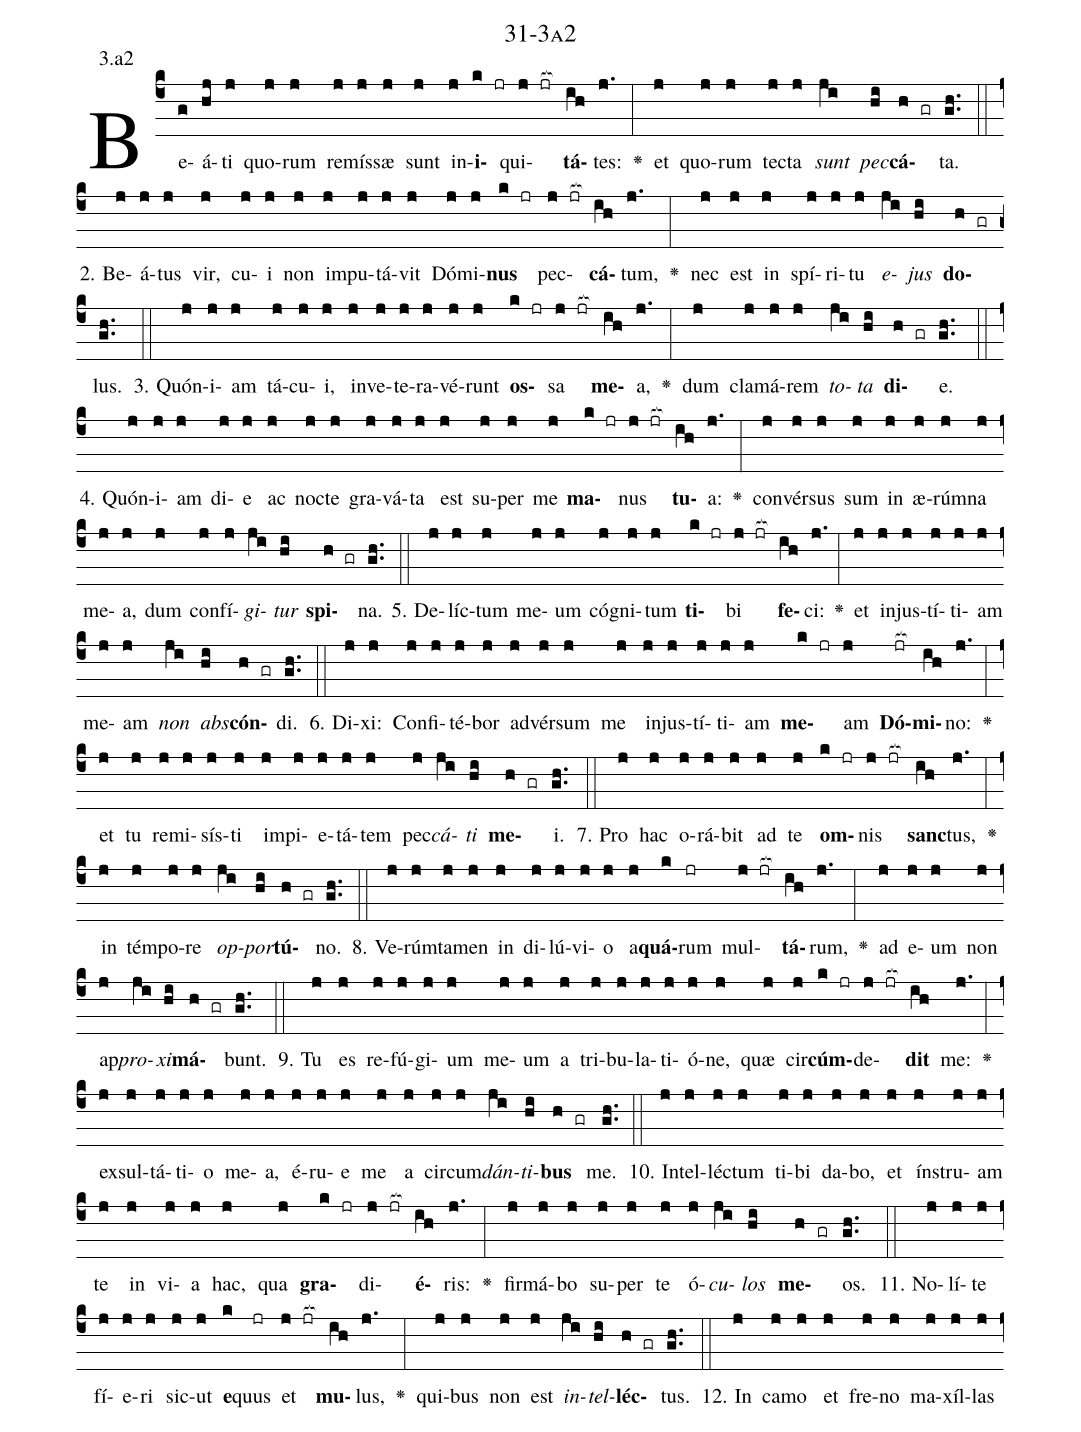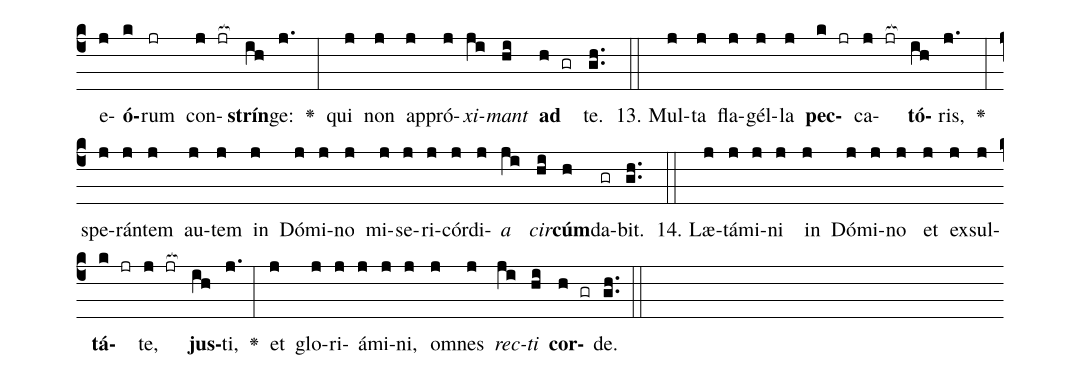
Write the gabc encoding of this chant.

name: 31-3a2;
annotation: 3.a2;
%%
(c4)Be(g)á(hj)ti(j) quo(j)rum(j) re(j)mís(j)sæ(j) sunt(j) in(j)<b>i</b>(k jr)qui(j jr[ocb:1{])<b>tá</b>(ih[ocb:0}])tes:(j.) <v>\greheightstar</v>(:) et(j) quo(j)rum(j) tec(j)ta(j) <i>sunt</i>(ji) <i>pec</i>(hi)<b>cá</b>(h gr)ta.(gh..) (::)
2. Be(j)á(j)tus(j) vir,(j) cu(j)i(j) non(j) im(j)pu(j)tá(j)vit(j) Dó(j)mi(j)<b>nus</b>(k jr) pec(j jr[ocb:1{])<b>cá</b>(ih[ocb:0}])tum,(j.) <v>\greheightstar</v>(:) nec(j) est(j) in(j) spí(j)ri(j)tu(j) <i>e</i>(ji)<i>jus</i>(hi) <b>do</b>(h gr)lus.(gh..) (::)
3. Quón(j)i(j)am(j) tá(j)cu(j)i,(j) in(j)ve(j)te(j)ra(j)vé(j)runt(j) <b>os</b>(k jr)sa(j jr[ocb:1{]) <b>me</b>(ih[ocb:0}])a,(j.) <v>\greheightstar</v>(:) dum(j) cla(j)má(j)rem(j) <i>to</i>(ji)<i>ta</i>(hi) <b>di</b>(h gr)e.(gh..) (::)
4. Quón(j)i(j)am(j) di(j)e(j) ac(j) noc(j)te(j) gra(j)vá(j)ta(j) est(j) su(j)per(j) me(j) <b>ma</b>(k jr)nus(j jr[ocb:1{]) <b>tu</b>(ih[ocb:0}])a:(j.) <v>\greheightstar</v>(:) con(j)vér(j)sus(j) sum(j) in(j) æ(j)rúm(j)na(j) me(j)a,(j) dum(j) con(j)fí(j)<i>gi</i>(ji)<i>tur</i>(hi) <b>spi</b>(h gr)na.(gh..) (::)
5. De(j)líc(j)tum(j) me(j)um(j) có(j)gni(j)tum(j) <b>ti</b>(k jr)bi(j jr[ocb:1{]) <b>fe</b>(ih[ocb:0}])ci:(j.) <v>\greheightstar</v>(:) et(j) in(j)jus(j)tí(j)ti(j)am(j) me(j)am(j) <i>non</i>(ji) <i>abs</i>(hi)<b>cón</b>(h gr)di.(gh..) (::)
6. Di(j)xi:(j) Con(j)fi(j)té(j)bor(j) ad(j)vér(j)sum(j) me(j) in(j)jus(j)tí(j)ti(j)am(j) <b>me</b>(k jr)am(j) <b>Dó</b>(jr[ocb:1{])<b>mi</b>(ih[ocb:0}])no:(j.) <v>\greheightstar</v>(:) et(j) tu(j) re(j)mi(j)sís(j)ti(j) im(j)pi(j)e(j)tá(j)tem(j) pec(j)<i>cá</i>(ji)<i>ti</i>(hi) <b>me</b>(h gr)i.(gh..) (::)
7. Pro(j) hac(j) o(j)rá(j)bit(j) ad(j) te(j) <b>om</b>(k jr)nis(j jr[ocb:1{]) <b>sanc</b>(ih[ocb:0}])tus,(j.) <v>\greheightstar</v>(:) in(j) tém(j)po(j)re(j) <i>op</i>(ji)<i>por</i>(hi)<b>tú</b>(h gr)no.(gh..) (::)
8. Ve(j)rúm(j)ta(j)men(j) in(j) di(j)lú(j)vi(j)o(j) a(j)<b>quá</b>(k)rum(jr) mul(j jr[ocb:1{])<b>tá</b>(ih[ocb:0}])rum,(j.) <v>\greheightstar</v>(:) ad(j) e(j)um(j) non(j) ap(j)<i>pro</i>(ji)<i>xi</i>(hi)<b>má</b>(h gr)bunt.(gh..) (::)
9. Tu(j) es(j) re(j)fú(j)gi(j)um(j) me(j)um(j) a(j) tri(j)bu(j)la(j)ti(j)ó(j)ne,(j) quæ(j) cir(j)<b>cúm</b>(k jr)de(j jr[ocb:1{])<b>dit</b>(ih[ocb:0}]) me:(j.) <v>\greheightstar</v>(:) ex(j)sul(j)tá(j)ti(j)o(j) me(j)a,(j) é(j)ru(j)e(j) me(j) a(j) cir(j)cum(j)<i>dán</i>(ji)<i>ti</i>(hi)<b>bus</b>(h gr) me.(gh..) (::)
10. In(j)tel(j)léc(j)tum(j) ti(j)bi(j) da(j)bo,(j) et(j) ín(j)stru(j)am(j) te(j) in(j) vi(j)a(j) hac,(j) qua(j) <b>gra</b>(k jr)di(j jr[ocb:1{])<b>é</b>(ih[ocb:0}])ris:(j.) <v>\greheightstar</v>(:) fir(j)má(j)bo(j) su(j)per(j) te(j) ó(j)<i>cu</i>(ji)<i>los</i>(hi) <b>me</b>(h gr)os.(gh..) (::)
11. No(j)lí(j)te(j) fí(j)e(j)ri(j) sic(j)ut(j) <b>e</b>(k)quus(jr) et(j jr[ocb:1{]) <b>mu</b>(ih[ocb:0}])lus,(j.) <v>\greheightstar</v>(:) qui(j)bus(j) non(j) est(j) <i>in</i>(ji)<i>tel</i>(hi)<b>léc</b>(h gr)tus.(gh..) (::)
12. In(j) ca(j)mo(j) et(j) fre(j)no(j) ma(j)xíl(j)las(j) e(j)<b>ó</b>(k)rum(jr) con(j jr[ocb:1{])<b>strín</b>(ih[ocb:0}])ge:(j.) <v>\greheightstar</v>(:) qui(j) non(j) ap(j)pró(j)<i>xi</i>(ji)<i>mant</i>(hi) <b>ad</b>(h gr) te.(gh..) (::)
13. Mul(j)ta(j) fla(j)gél(j)la(j) <b>pec</b>(k jr)ca(j jr[ocb:1{])<b>tó</b>(ih[ocb:0}])ris,(j.) <v>\greheightstar</v>(:) spe(j)rán(j)tem(j) au(j)tem(j) in(j) Dó(j)mi(j)no(j) mi(j)se(j)ri(j)cór(j)di(j)<i>a</i>(ji) <i>cir</i>(hi)<b>cúm</b>(h)da(gr)bit.(gh..) (::)
14. Læ(j)tá(j)mi(j)ni(j) in(j) Dó(j)mi(j)no(j) et(j) ex(j)sul(j)<b>tá</b>(k jr)te,(j jr[ocb:1{]) <b>jus</b>(ih[ocb:0}])ti,(j.) <v>\greheightstar</v>(:) et(j) glo(j)ri(j)á(j)mi(j)ni,(j) om(j)nes(j) <i>rec</i>(ji)<i>ti</i>(hi) <b>cor</b>(h gr)de.(gh..) (::)
